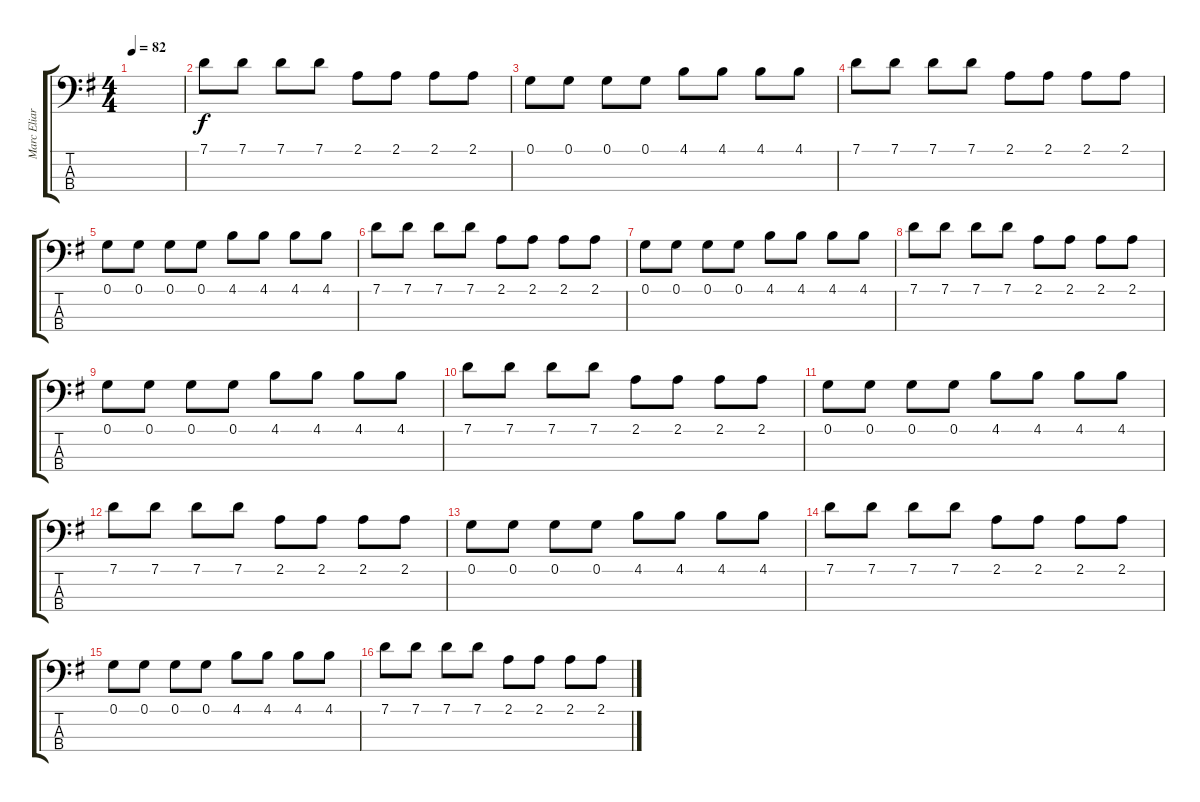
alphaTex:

\track ("Marc Eliard (basse)" "Marc Eliar") {instrument electricbassfinger}
\staff {score tabs}
\tuning (G2 D2 A1 E1) {hide}
\ts (4 4)
\tempo 82
\clef f4
\ks g
|
7.1.8 7.1.8 7.1.8 7.1.8 2.1.8 2.1.8 2.1.8 2.1.8 |
0.1.8 0.1.8 0.1.8 0.1.8 4.1.8 4.1.8 4.1.8 4.1.8 |
7.1.8 7.1.8 7.1.8 7.1.8 2.1.8 2.1.8 2.1.8 2.1.8 |
0.1.8 0.1.8 0.1.8 0.1.8 4.1.8 4.1.8 4.1.8 4.1.8 |
7.1.8 7.1.8 7.1.8 7.1.8 2.1.8 2.1.8 2.1.8 2.1.8 |
0.1.8 0.1.8 0.1.8 0.1.8 4.1.8 4.1.8 4.1.8 4.1.8 |
7.1.8 7.1.8 7.1.8 7.1.8 2.1.8 2.1.8 2.1.8 2.1.8 |
0.1.8 0.1.8 0.1.8 0.1.8 4.1.8 4.1.8 4.1.8 4.1.8 |
7.1.8 7.1.8 7.1.8 7.1.8 2.1.8 2.1.8 2.1.8 2.1.8 |
0.1.8 0.1.8 0.1.8 0.1.8 4.1.8 4.1.8 4.1.8 4.1.8 |
7.1.8 7.1.8 7.1.8 7.1.8 2.1.8 2.1.8 2.1.8 2.1.8 |
0.1.8 0.1.8 0.1.8 0.1.8 4.1.8 4.1.8 4.1.8 4.1.8 |
7.1.8 7.1.8 7.1.8 7.1.8 2.1.8 2.1.8 2.1.8 2.1.8 |
0.1.8 0.1.8 0.1.8 0.1.8 4.1.8 4.1.8 4.1.8 4.1.8 |
7.1.8 7.1.8 7.1.8 7.1.8 2.1.8 2.1.8 2.1.8 2.1.8
